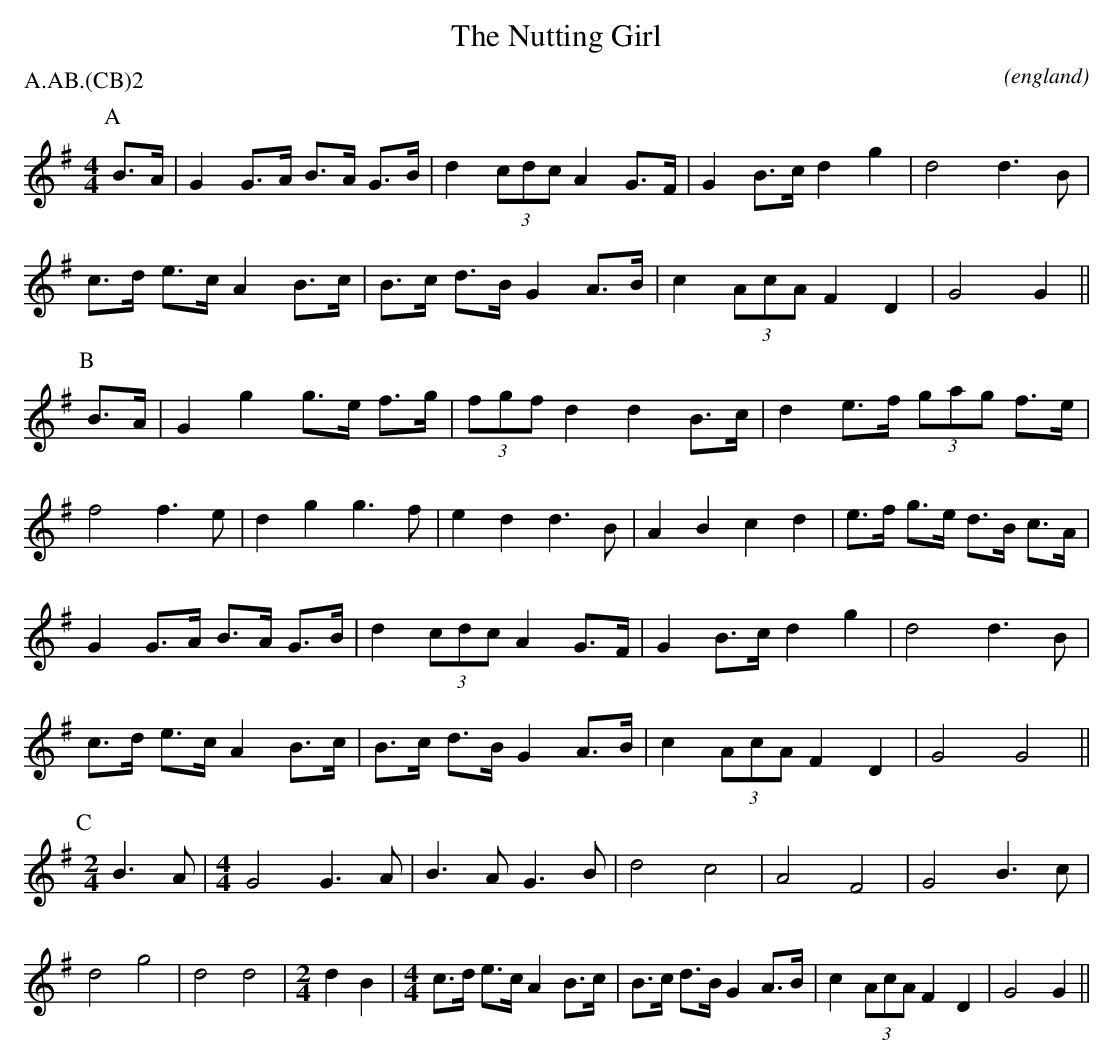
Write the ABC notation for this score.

X:1
T:The Nutting Girl
O:england
M:4/4
C:
P:A.AB.(CB)2
K:G
P:A
B>A |\
G2 G>A B>A G>B | d2    (3cdc A2 G>F | G2 B>c   d2    g2  | d4      d3  B   |\
c>d e>c A2 B>c | B>c   d>B   G2 A>B | c2 (3AcA F2    D2  | G4      G2      ||\
P:B
B>A |\
G2 g2  g>e f>g | (3fgf d2    d2 B>c | d2 e>f   (3gag f>e | f4      f3  e   |\
d2 g2  g3  f   | e2    d2    d3 B   | A2 B2    c2    d2  | e>f g>e d>B c>A |\
G2 G>A B>A G>B | d2    (3cdc A2 G>F | G2 B>c   d2    g2  | d4      d3  B   |\
c>d e>c A2 B>c | B>c   d>B   G2 A>B | c2 (3AcA F2    D2  | G4      G4      ||\
P:C
M:2/4
L:1/8
B3 A |\
M:4/4
G4 G3A | B3 A G3 B | d4 c4 | A4 F4 | G4 B3 c | d4 g4 | d4 d4 |\
M:2/4
L:1/8
d2 B2 |\
M:4/4
c>d e>c A2 B>c | B>c   d>B   G2 A>B | c2 (3AcA F2    D2  | G4      G2      ||
